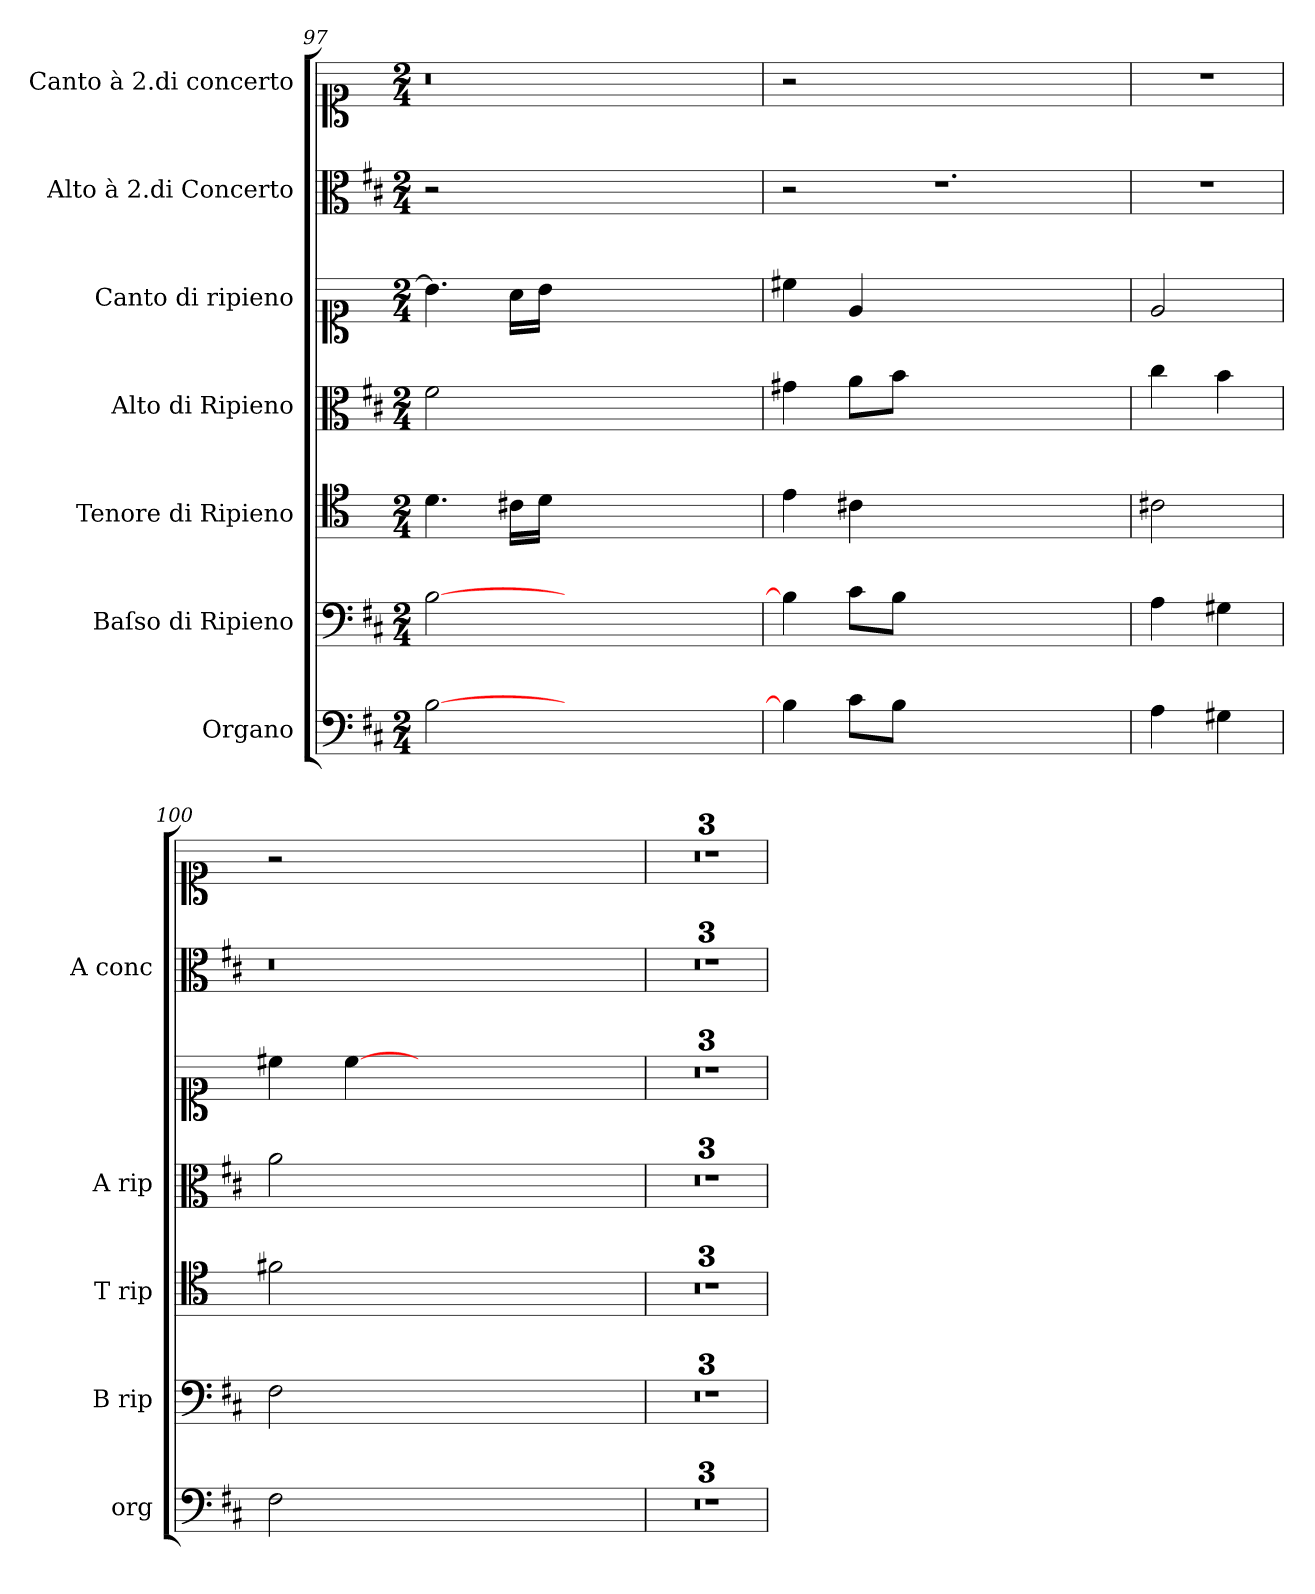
**kern	**kern	**kern	**kern	**kern	**kern	**kern
*part7	*part6	*part5	*part4	*part3	*part2	*part1
*staff7	*staff6	*staff5	*staff4	*staff3	*staff2	*staff1
*I"Organo	*I"Baſso di Ripieno	*I"Tenore di Ripieno	*I"Alto di Ripieno	*I"Canto di ripieno	*I"Alto à 2.di Concerto	*I"Canto à 2.di concerto
*I'org	*I'B rip	*I'T rip	*I'A rip	*	*I'A conc	*
*clefF4	*clefF4	*clefC4	*clefC3	*clefC1	*clefC3	*clefC1
*k[f#c#]	*k[f#c#]	*k[]	*k[f#c#]	*k[]	*k[f#c#]	*k[]
*M2/4	*M2/4	*M2/4	*M2/4	*M2/4	*M2/4	*M2/4
=97	=97	=97	=97	=97	=97	=97
[2B\	[2B\	4.d	2f#\	4.b\]	2r	0r
.	.	16c#\LL	.	16a\LL	.	.
.	.	16d\JJ	.	16b\JJ	.	.
1.ryy	1.ryy	1.ryy	1.ryy	1.ryy	1.ryy	.
=98	=98	=98	=98	=98	=98	=98
4B\]	4B\]	4e\	4g#X\	4cc#\	2r	2r
8c#\L	8c#\L	4c#\	8a\L	4e/	.	.
8B\J	8B\J	.	8b\J	.	.	.
1.ryy	1.ryy	1.ryy	1.ryy	1.ryy	1.r	1.ryy
=99	=99	=99	=99	=99	=99	=99
4A\	4A\	2c#\	4cc#\	2e/	2r	2r
4G#X\	4G#X\	.	4b\	.	.	.
=100	=100	=100	=100	=100	=100	=100
2F#\	2F#\	2f#\	2a\	4cc#\	0r	2r
.	.	.	.	[4cc#\	.	.
1.ryy	1.ryy	1.ryy	1.ryy	1.ryy	.	1.ryy
=101	=101	=101	=101	=101	=101	=101
2ryy	2ryy	2ryy	2ryy	2ryy	2ryy	2r
=102	=102	=102	=102	=102	=102	=102
2ryy	2ryy	2ryy	2ryy	2ryy	2ryy	2r
=103	=103	=103	=103	=103	=103	=103
2ryy	2ryy	2ryy	2ryy	2ryy	2ryy	2r
=	=	=	=	=	=	=
*-	*-	*-	*-	*-	*-	*-
